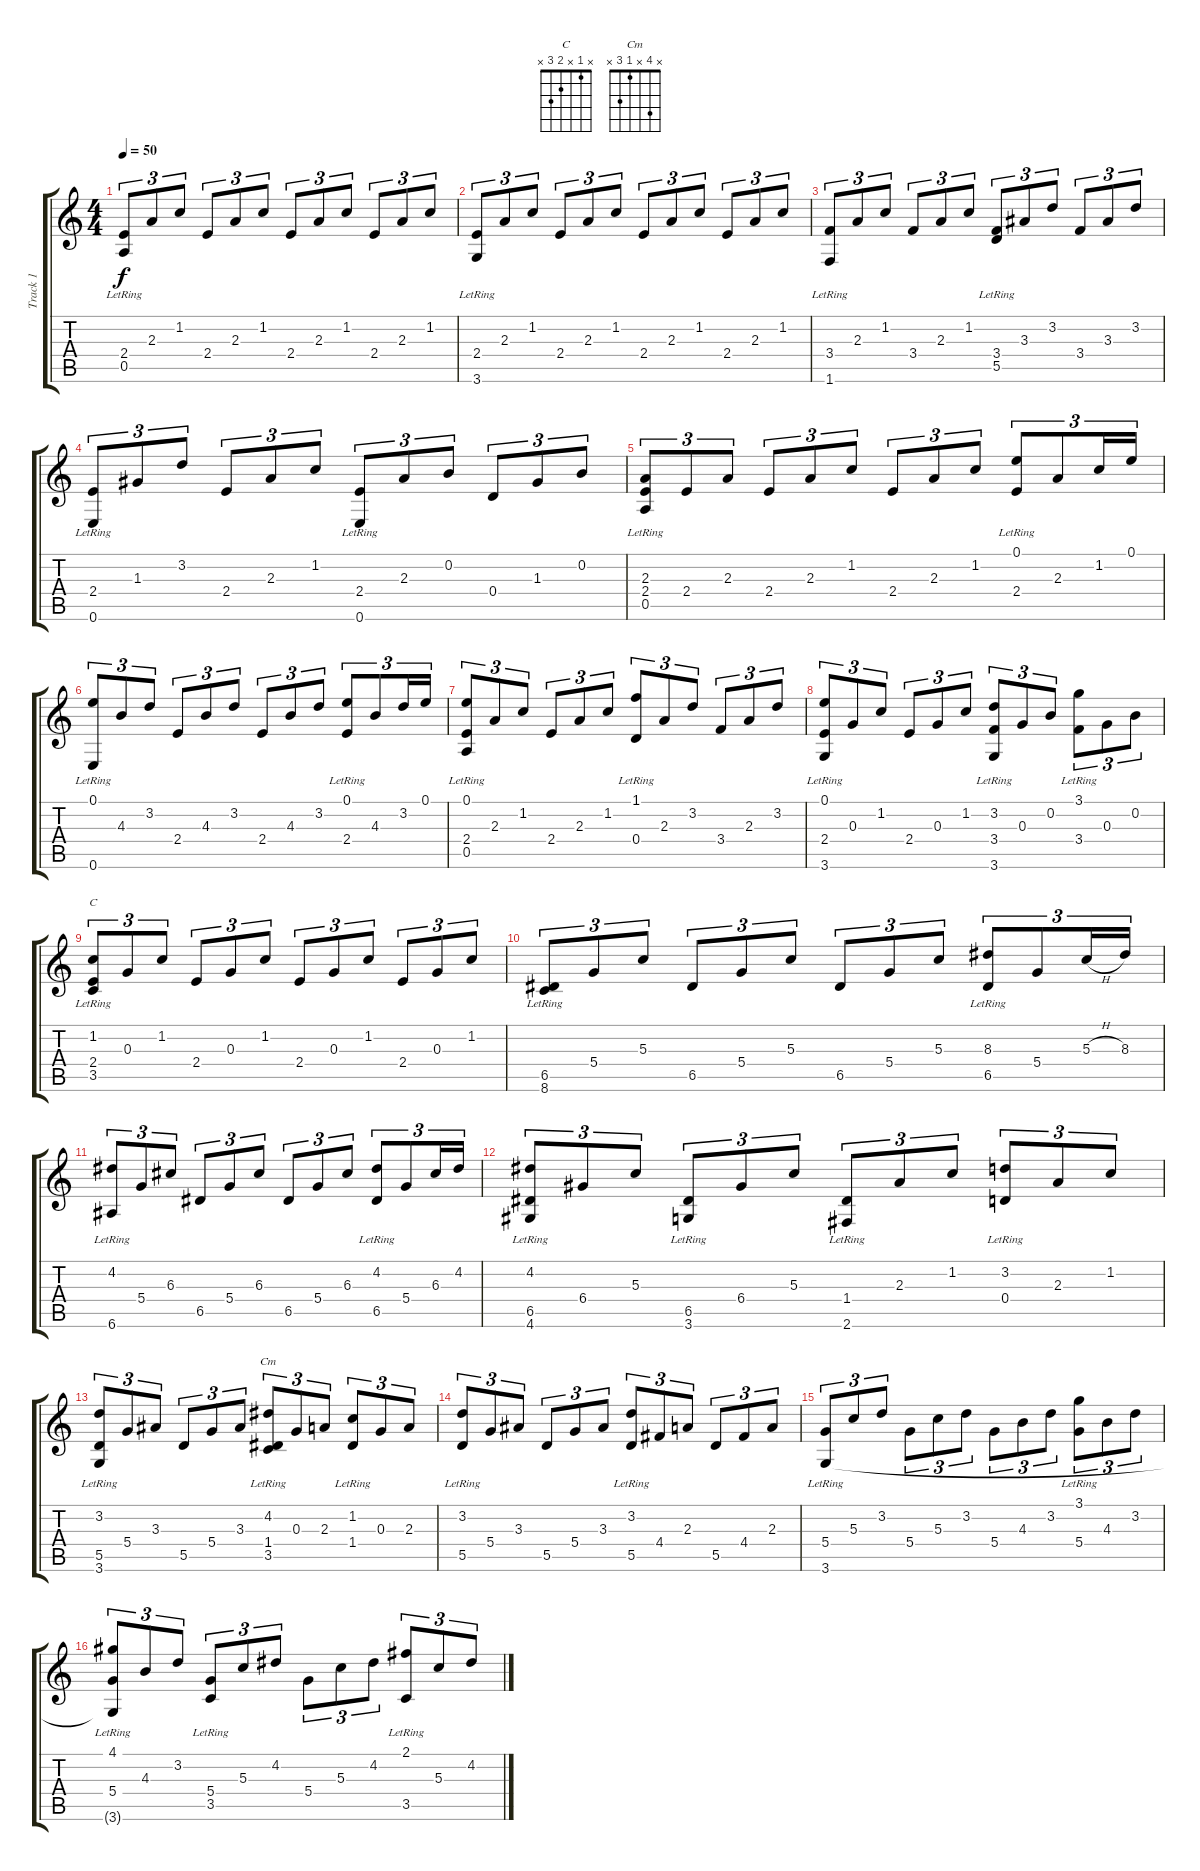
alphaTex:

\track ("Track 1" "Track 1") {instrument acousticguitarnylon}
\staff {score tabs}
\tuning (E4 B3 G3 D3 A2 E2) {hide}
\chord ("C" x 1 x 2 3 x)
\chord ("Cm" x 4 x 1 3 x)
\ts (4 4)
\tempo 50
\clef g2
\ks c
(2.4 0.5{lr}).8{tu (3 2) dy f instrument acousticguitarnylon} 2.3.8{tu (3 2)} 1.2.8{tu (3 2)} 2.4.8{tu (3 2)} 2.3.8{tu (3 2)} 1.2.8{tu (3 2)} 2.4.8{tu (3 2)} 2.3.8{tu (3 2)} 1.2.8{tu (3 2)} 2.4.8{tu (3 2)} 2.3.8{tu (3 2)} 1.2.8{tu (3 2)} |
(2.4 3.6{lr}).8{tu (3 2)} 2.3.8{tu (3 2)} 1.2.8{tu (3 2)} 2.4.8{tu (3 2)} 2.3.8{tu (3 2)} 1.2.8{tu (3 2)} 2.4.8{tu (3 2)} 2.3.8{tu (3 2)} 1.2.8{tu (3 2)} 2.4.8{tu (3 2)} 2.3.8{tu (3 2)} 1.2.8{tu (3 2)} |
(3.4 1.6{lr}).8{tu (3 2)} 2.3.8{tu (3 2)} 1.2.8{tu (3 2)} 3.4.8{tu (3 2)} 2.3.8{tu (3 2)} 1.2.8{tu (3 2)} (3.4 5.5{lr}).8{tu (3 2)} 3.3.8{tu (3 2)} 3.2.8{tu (3 2)} 3.4.8{tu (3 2)} 3.3.8{tu (3 2)} 3.2.8{tu (3 2)} |
(2.4 0.6{lr}).8{tu (3 2)} 1.3.8{tu (3 2)} 3.2.8{tu (3 2)} 2.4.8{tu (3 2)} 2.3.8{tu (3 2)} 1.2.8{tu (3 2)} (2.4 0.6{lr}).8{tu (3 2)} 2.3.8{tu (3 2)} 0.2.8{tu (3 2)} 0.4.8{tu (3 2)} 1.3.8{tu (3 2)} 0.2.8{tu (3 2)} |
(2.3{lr} 2.4{lr} 0.5{lr}).8{tu (3 2)} 2.4.8{tu (3 2)} 2.3.8{tu (3 2)} 2.4.8{tu (3 2)} 2.3.8{tu (3 2)} 1.2.8{tu (3 2)} 2.4.8{tu (3 2)} 2.3.8{tu (3 2)} 1.2.8{tu (3 2)} (0.1{lr} 2.4).8{tu (3 2)} 2.3.8{tu (3 2)} 1.2.16{tu (3 2)} 0.1.16{tu (3 2)} |
(0.1{lr} 0.6{lr}).8{tu (3 2)} 4.3.8{tu (3 2)} 3.2.8{tu (3 2)} 2.4.8{tu (3 2)} 4.3.8{tu (3 2)} 3.2.8{tu (3 2)} 2.4.8{tu (3 2)} 4.3.8{tu (3 2)} 3.2.8{tu (3 2)} (0.1{lr} 2.4{lr}).8{tu (3 2)} 4.3.8{tu (3 2)} 3.2.16{tu (3 2)} 0.1.16{tu (3 2)} |
(0.1{lr} 2.4{lr} 0.5{lr}).8{tu (3 2)} 2.3.8{tu (3 2)} 1.2.8{tu (3 2)} 2.4.8{tu (3 2)} 2.3.8{tu (3 2)} 1.2.8{tu (3 2)} (1.1{lr} 0.4{lr}).8{tu (3 2)} 2.3.8{tu (3 2)} 3.2.8{tu (3 2)} 3.4.8{tu (3 2)} 2.3.8{tu (3 2)} 3.2.8{tu (3 2)} |
(0.1{lr} 2.4{lr} 3.6{lr}).8{tu (3 2)} 0.3.8{tu (3 2)} 1.2.8{tu (3 2)} 2.4.8{tu (3 2)} 0.3.8{tu (3 2)} 1.2.8{tu (3 2)} (3.2{lr} 3.4{lr} 3.6{lr}).8{tu (3 2)} 0.3.8{tu (3 2)} 0.2.8{tu (3 2)} (3.1{lr} 3.4{lr}).8{tu (3 2)} 0.3.8{tu (3 2)} 0.2.8{tu (3 2)} |
(1.2{lr} 2.4{lr} 3.5{lr}).8{tu (3 2) ch "C"} 0.3.8{tu (3 2)} 1.2.8{tu (3 2)} 2.4.8{tu (3 2)} 0.3.8{tu (3 2)} 1.2.8{tu (3 2)} 2.4.8{tu (3 2)} 0.3.8{tu (3 2)} 1.2.8{tu (3 2)} 2.4.8{tu (3 2)} 0.3.8{tu (3 2)} 1.2.8{tu (3 2)} |
(6.5{lr} 8.6{lr}).8{tu (3 2)} 5.4.8{tu (3 2)} 5.3.8{tu (3 2)} 6.5.8{tu (3 2)} 5.4.8{tu (3 2)} 5.3.8{tu (3 2)} 6.5.8{tu (3 2)} 5.4.8{tu (3 2)} 5.3.8{tu (3 2)} (8.3{lr} 6.5{lr}).8{tu (3 2)} 5.4.8{tu (3 2)} 5.3{h}.16{tu (3 2)} 8.3.16{tu (3 2)} |
(4.2{lr} 6.6{lr}).8{tu (3 2)} 5.4.8{tu (3 2)} 6.3.8{tu (3 2)} 6.5.8{tu (3 2)} 5.4.8{tu (3 2)} 6.3.8{tu (3 2)} 6.5.8{tu (3 2)} 5.4.8{tu (3 2)} 6.3.8{tu (3 2)} (4.2{lr} 6.5{lr}).8{tu (3 2)} 5.4.8{tu (3 2)} 6.3.16{tu (3 2)} 4.2.16{tu (3 2)} |
(4.2{lr} 6.5{lr} 4.6{lr}).8{tu (3 2)} 6.4.8{tu (3 2)} 5.3.8{tu (3 2)} (6.5{lr} 3.6{lr}).8{tu (3 2)} 6.4.8{tu (3 2)} 5.3.8{tu (3 2)} (1.4{lr} 2.6{lr}).8{tu (3 2)} 2.3.8{tu (3 2)} 1.2.8{tu (3 2)} (3.2{lr} 0.4{lr}).8{tu (3 2)} 2.3.8{tu (3 2)} 1.2.8{tu (3 2)} |
(3.2{lr} 5.5{lr} 3.6{lr}).8{tu (3 2)} 5.4.8{tu (3 2)} 3.3.8{tu (3 2)} 5.5.8{tu (3 2)} 5.4.8{tu (3 2)} 3.3.8{tu (3 2)} (4.2{lr} 1.4{lr} 3.5{lr}).8{tu (3 2) ch "Cm"} 0.3.8{tu (3 2)} 2.3.8{tu (3 2)} (1.2{lr} 1.4{lr}).8{tu (3 2)} 0.3.8{tu (3 2)} 2.3.8{tu (3 2)} |
(3.2{lr} 5.5{lr}).8{tu (3 2)} 5.4.8{tu (3 2)} 3.3.8{tu (3 2)} 5.5.8{tu (3 2)} 5.4.8{tu (3 2)} 3.3.8{tu (3 2)} (3.2{lr} 5.5{lr}).8{tu (3 2)} 4.4.8{tu (3 2)} 2.3.8{tu (3 2)} 5.5.8{tu (3 2)} 4.4.8{tu (3 2)} 2.3.8{tu (3 2)} |
(5.4{lr} 3.6{lr}).8{tu (3 2)} 5.3.8{tu (3 2)} 3.2.8{tu (3 2)} 5.4.8{tu (3 2)} 5.3.8{tu (3 2)} 3.2.8{tu (3 2)} 5.4.8{tu (3 2)} 4.3.8{tu (3 2)} 3.2.8{tu (3 2)} (3.1{lr} 5.4{lr}).8{tu (3 2)} 4.3.8{tu (3 2)} 3.2.8{tu (3 2)} |
(4.1{lr} 5.4{lr} 3.6{t}).8{tu (3 2)} 4.3.8{tu (3 2)} 3.2.8{tu (3 2)} (5.4 3.5{lr}).8{tu (3 2)} 5.3.8{tu (3 2)} 4.2.8{tu (3 2)} 5.4.8{tu (3 2)} 5.3.8{tu (3 2)} 4.2.8{tu (3 2)} (2.1{lr} 3.5{lr}).8{tu (3 2)} 5.3.8{tu (3 2)} 4.2.8{tu (3 2)}
